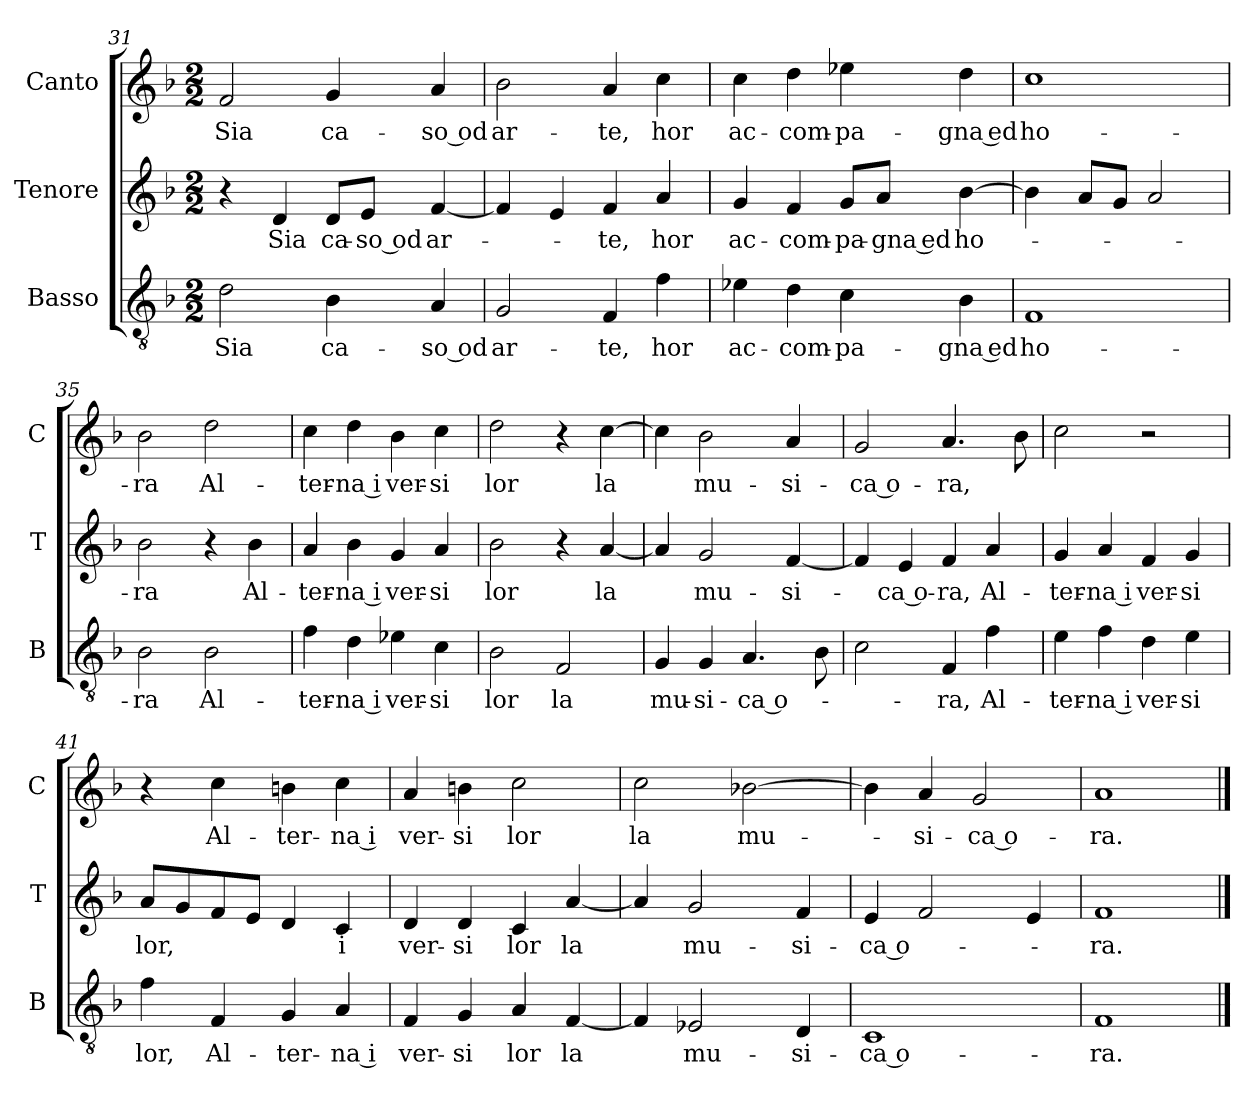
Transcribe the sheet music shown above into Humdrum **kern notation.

**kern	**text	**kern	**text	**kern	**text
*part3	*part3	*part2	*part2	*part1	*part1
*staff3	*staff3	*staff2	*staff2	*staff1	*staff1
*I"Basso	*	*I"Tenore	*	*I"Canto	*
*I'B	*	*I'T	*	*I'C	*
*clefGv2	*	*clefG2	*	*clefG2	*
*k[b-]	*	*k[b-]	*	*k[b-]	*
*F:	*	*F:	*	*F:	*
*M2/2	*	*M2/2	*	*M2/2	*
=31	=31	=31	=31	=31	=31
2d	Sia	4r	.	2f	Sia
.	.	4d	Sia	.	.
4B-	ca-	8dL	ca-	4g	ca-
.	.	8eJ	-so od	.	.
4A	-so od	[4f	ar-	4a	-so od
=32	=32	=32	=32	=32	=32
2G	ar-	4f]	.	2b-	ar-
.	.	4e	.	.	.
4F	-te,	4f	-te,	4a	-te,
4f	hor	4a	hor	4cc	hor
=33	=33	=33	=33	=33	=33
4e-X	ac-	4g	ac-	4cc	ac-
4d	-com-	4f	-com-	4dd	-com-
4c	-pa-	8gL	-pa-	4ee-X	-pa-
.	.	8aJ	-gna ed	.	.
4B-	-gna ed	[4b-	ho-	4dd	-gna ed
=34	=34	=34	=34	=34	=34
1F	ho-	4b-]	.	1cc	ho-
.	.	8aL	.	.	.
.	.	8gJ	.	.	.
.	.	2a	.	.	.
=35	=35	=35	=35	=35	=35
2B-	-ra	2b-	-ra	2b-	-ra
2B-	Al-	4r	.	2dd	Al-
.	.	4b-	Al-	.	.
=36	=36	=36	=36	=36	=36
4f	-ter-	4a	-ter-	4cc	-ter-
4d	-na i	4b-	-na i	4dd	-na i
4e-X	ver-	4g	ver-	4b-	ver-
4c	-si	4a	-si	4cc	-si
=37	=37	=37	=37	=37	=37
2B-	lor	2b-	lor	2dd	lor
2F	la	4r	.	4r	.
.	.	[4a	la	[4cc	la
=38	=38	=38	=38	=38	=38
4G	mu-	4a]	.	4cc]	.
4G	-si-	2g	mu-	2b-	mu-
4.A	-ca o-	.	.	.	.
.	.	[4f	-si-	4a	-si-
8B-	.	.	.	.	.
=39	=39	=39	=39	=39	=39
2c	.	4f]	.	2g	-ca o-
.	.	4e	-ca o-	.	.
4F	-ra,	4f	-ra,	4.a	-ra,
4f	Al-	4a	Al-	.	.
.	.	.	.	8b-	.
=40	=40	=40	=40	=40	=40
4e	-ter-	4g	-ter-	2cc	.
4f	-na i	4a	-na i	.	.
4d	ver-	4f	ver-	2r	.
4e	-si	4g	-si	.	.
=41	=41	=41	=41	=41	=41
4f	lor,	8aL	lor,	4r	.
.	.	8g	.	.	.
4F	Al-	8f	.	4cc	Al-
.	.	8eJ	.	.	.
4G	-ter-	4d	.	4bn	-ter-
4A	-na i	4c	i	4cc	-na i
=42	=42	=42	=42	=42	=42
4F	ver-	4d	ver-	4a	ver-
4G	-si	4d	-si	4bn	-si
4A	lor	4c	lor	2cc	lor
[4F	la	[4a	la	.	.
=43	=43	=43	=43	=43	=43
4F]	.	4a]	.	2cc	la
2E-X	mu-	2g	mu-	.	.
.	.	.	.	[2b-X	mu-
4D	-si-	4f	-si-	.	.
=44	=44	=44	=44	=44	=44
1C	-ca o-	4e	-ca o-	4b-]	.
.	.	2f	.	4a	-si-
.	.	.	.	2g	-ca o-
.	.	4e	.	.	.
=45	=45	=45	=45	=45	=45
1F	-ra.	1f	-ra.	1a	-ra.
==	==	==	==	==	==
*-	*-	*-	*-	*-	*-
